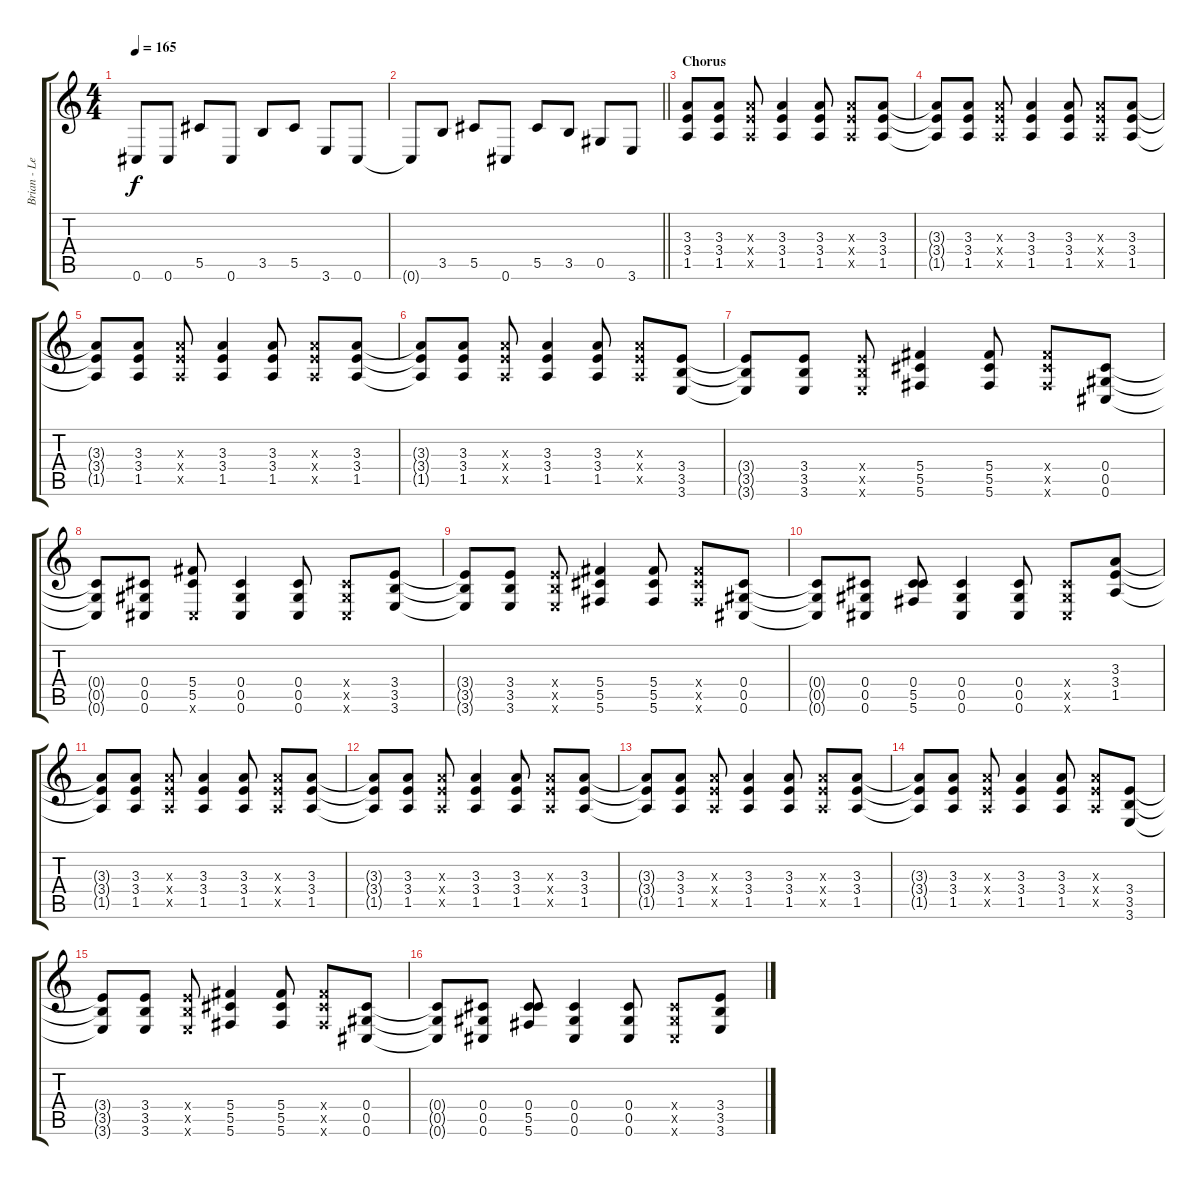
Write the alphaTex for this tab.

\track ("Brian - Lead Gtr (1/2 Step Down Drop C#)" "Brian - Le") {instrument acousticguitarsteel}
\staff {score tabs}
\tuning (Eb4 Bb3 Gb3 Db3 Ab2 Db2) {hide}
\ts (4 4)
\tempo 165
\clef g2
\ks c
0.6.8{dy f} 0.6.8 5.5.8 0.6.8 3.5.8 5.5.8 3.6.8 0.6.8 |
\barLineRight lightlight
0.6{t}.8 3.5.8 5.5.8 0.6.8 5.5.8 3.5.8 0.5.8 3.6.8 |
\section ("" "Chorus")
(3.3 3.4 1.5).8 (3.3 3.4 1.5).8 (3.3{x} 3.4{x} 1.5{x}).8 (3.3 3.4 1.5).4 (3.3 3.4 1.5).8 (3.3{x} 3.4{x} 1.5{x}).8 (3.3 3.4 1.5).8 |
(3.3{t} 3.4{t} 1.5{t}).8 (3.3 3.4 1.5).8 (3.3{x} 3.4{x} 1.5{x}).8 (3.3 3.4 1.5).4 (3.3 3.4 1.5).8 (3.3{x} 3.4{x} 1.5{x}).8 (3.3 3.4 1.5).8 |
(3.3{t} 3.4{t} 1.5{t}).8 (3.3 3.4 1.5).8 (3.3{x} 3.4{x} 1.5{x}).8 (3.3 3.4 1.5).4 (3.3 3.4 1.5).8 (3.3{x} 3.4{x} 1.5{x}).8 (3.3 3.4 1.5).8 |
(3.3{t} 3.4{t} 1.5{t}).8 (3.3 3.4 1.5).8 (3.3{x} 3.4{x} 1.5{x}).8 (3.3 3.4 1.5).4 (3.3 3.4 1.5).8 (3.3{x} 3.4{x} 1.5{x}).8 (3.4 3.5 3.6).8 |
(3.4{t} 3.5{t} 3.6{t}).8 (3.4 3.5 3.6).8 (3.4{x} 3.5{x} 3.6{x}).8 (5.4 5.5 5.6).4 (5.4 5.5 5.6).8 (5.4{x} 5.5{x} 5.6{x}).8 (0.4 0.5 0.6).8 |
(0.4{t} 0.5{t} 0.6{t}).8 (0.4 0.5 0.6).8 (5.4 5.5 0.6{x}).8 (0.4 0.5 0.6).4 (0.4 0.5 0.6).8 (0.4{x} 0.5{x} 0.6{x}).8 (3.4 3.5 3.6).8 |
(3.4{t} 3.5{t} 3.6{t}).8 (3.4 3.5 3.6).8 (3.4{x} 3.5{x} 3.6{x}).8 (5.4 5.5 5.6).4 (5.4 5.5 5.6).8 (5.4{x} 5.5{x} 5.6{x}).8 (0.4 0.5 0.6).8 |
(0.4{t} 0.5{t} 0.6{t}).8 (0.4 0.5 0.6).8 (0.4 5.5 5.6).8 (0.4 0.5 0.6).4 (0.4 0.5 0.6).8 (0.4{x} 0.5{x} 0.6{x}).8 (3.3 3.4 1.5).8 |
(3.3{t} 3.4{t} 1.5{t}).8 (3.3 3.4 1.5).8 (3.3{x} 3.4{x} 1.5{x}).8 (3.3 3.4 1.5).4 (3.3 3.4 1.5).8 (3.3{x} 3.4{x} 1.5{x}).8 (3.3 3.4 1.5).8 |
(3.3{t} 3.4{t} 1.5{t}).8 (3.3 3.4 1.5).8 (3.3{x} 3.4{x} 1.5{x}).8 (3.3 3.4 1.5).4 (3.3 3.4 1.5).8 (3.3{x} 3.4{x} 1.5{x}).8 (3.3 3.4 1.5).8 |
(3.3{t} 3.4{t} 1.5{t}).8 (3.3 3.4 1.5).8 (3.3{x} 3.4{x} 1.5{x}).8 (3.3 3.4 1.5).4 (3.3 3.4 1.5).8 (3.3{x} 3.4{x} 1.5{x}).8 (3.3 3.4 1.5).8 |
(3.3{t} 3.4{t} 1.5{t}).8 (3.3 3.4 1.5).8 (3.3{x} 3.4{x} 1.5{x}).8 (3.3 3.4 1.5).4 (3.3 3.4 1.5).8 (3.3{x} 3.4{x} 1.5{x}).8 (3.4 3.5 3.6).8 |
(3.4{t} 3.5{t} 3.6{t}).8 (3.4 3.5 3.6).8 (3.4{x} 3.5{x} 3.6{x}).8 (5.4 5.5 5.6).4 (5.4 5.5 5.6).8 (5.4{x} 5.5{x} 5.6{x}).8 (0.4 0.5 0.6).8 |
(0.4{t} 0.5{t} 0.6{t}).8 (0.4 0.5 0.6).8 (0.4 5.5 5.6).8 (0.4 0.5 0.6).4 (0.4 0.5 0.6).8 (0.4{x} 0.5{x} 0.6{x}).8 (3.4 3.5 3.6).8
